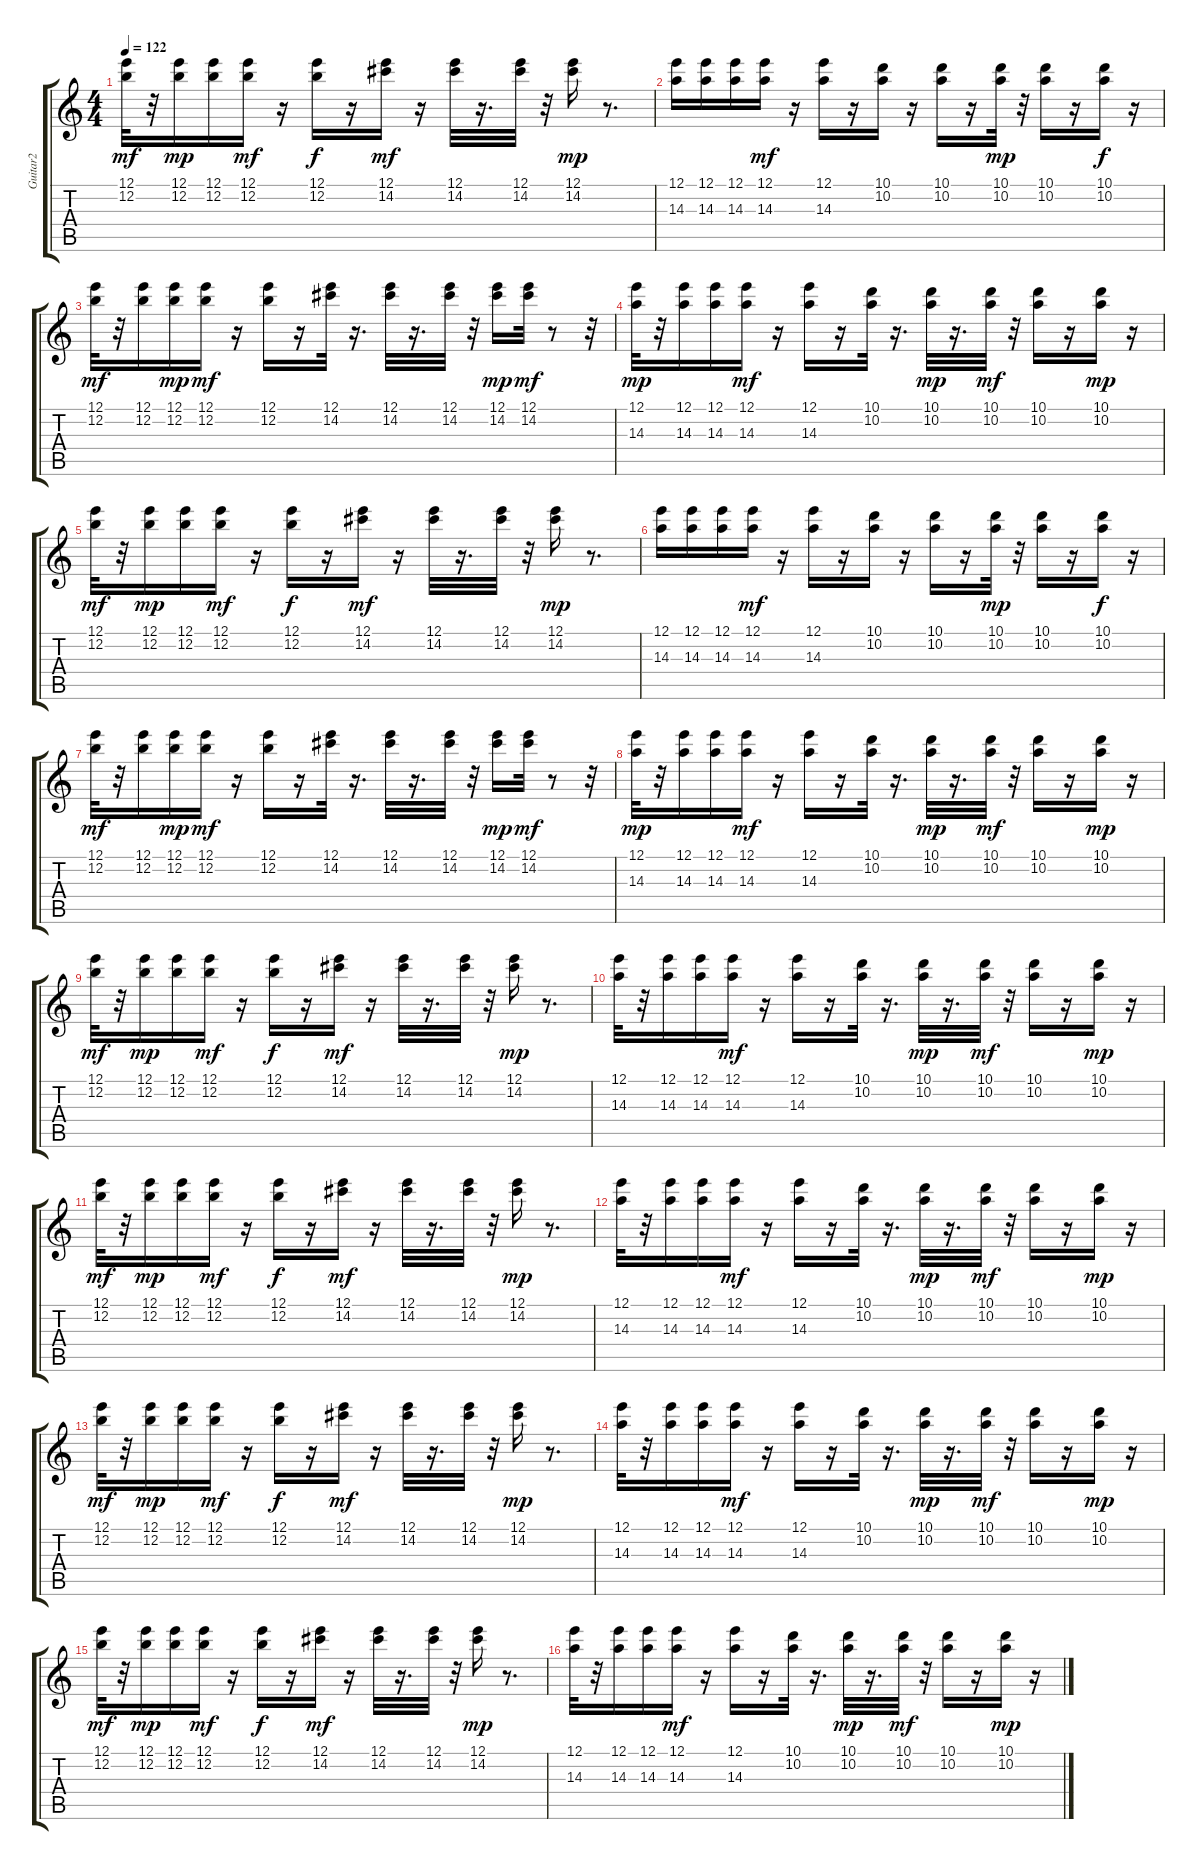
\track ("Guitar2" "Guitar2") {instrument electricguitarjazz}
\staff {score tabs}
\tuning (E4 B3 G3 D3 A2 E2) {hide}
\ts (4 4)
\tempo 122
\clef g2
\ks c
(12.1 12.2).32{dy mf} r.32 (12.1 12.2).16{dy mp} (12.1 12.2).16 (12.1 12.2).16{dy mf} r.16 (12.1 12.2).16{dy f} r.16 (12.1 14.2).16{dy mf} r.16 (12.1 14.2).32 r.16{d} (12.1 14.2).32 r.32 (12.1 14.2).16{dy mp} r.8{d} |
(12.1 14.3).16 (12.1 14.3).16 (12.1 14.3).16 (12.1 14.3).16{dy mf} r.16 (12.1 14.3).16 r.16 (10.1 10.2).16 r.16 (10.1 10.2).16 r.16 (10.1 10.2).32{dy mp} r.32 (10.1 10.2).16 r.16 (10.1 10.2).16{dy f} r.16 |
(12.1 12.2).32{dy mf} r.32 (12.1 12.2).16 (12.1 12.2).16{dy mp} (12.1 12.2).16{dy mf} r.16 (12.1 12.2).16 r.16 (12.1 14.2).32 r.16{d} (12.1 14.2).32 r.16{d} (12.1 14.2).32 r.32 (12.1 14.2).16{dy mp} (12.1 14.2).32{dy mf} r.8 r.32 |
(12.1 14.3).32{dy mp} r.32 (12.1 14.3).16 (12.1 14.3).16 (12.1 14.3).16{dy mf} r.16 (12.1 14.3).16 r.16 (10.1 10.2).32 r.16{d} (10.1 10.2).32{dy mp} r.16{d} (10.1 10.2).32{dy mf} r.32 (10.1 10.2).16 r.16 (10.1 10.2).16{dy mp} r.16 |
(12.1 12.2).32{dy mf} r.32 (12.1 12.2).16{dy mp} (12.1 12.2).16 (12.1 12.2).16{dy mf} r.16 (12.1 12.2).16{dy f} r.16 (12.1 14.2).16{dy mf} r.16 (12.1 14.2).32 r.16{d} (12.1 14.2).32 r.32 (12.1 14.2).16{dy mp} r.8{d} |
(12.1 14.3).16 (12.1 14.3).16 (12.1 14.3).16 (12.1 14.3).16{dy mf} r.16 (12.1 14.3).16 r.16 (10.1 10.2).16 r.16 (10.1 10.2).16 r.16 (10.1 10.2).32{dy mp} r.32 (10.1 10.2).16 r.16 (10.1 10.2).16{dy f} r.16 |
(12.1 12.2).32{dy mf} r.32 (12.1 12.2).16 (12.1 12.2).16{dy mp} (12.1 12.2).16{dy mf} r.16 (12.1 12.2).16 r.16 (12.1 14.2).32 r.16{d} (12.1 14.2).32 r.16{d} (12.1 14.2).32 r.32 (12.1 14.2).16{dy mp} (12.1 14.2).32{dy mf} r.8 r.32 |
(12.1 14.3).32{dy mp} r.32 (12.1 14.3).16 (12.1 14.3).16 (12.1 14.3).16{dy mf} r.16 (12.1 14.3).16 r.16 (10.1 10.2).32 r.16{d} (10.1 10.2).32{dy mp} r.16{d} (10.1 10.2).32{dy mf} r.32 (10.1 10.2).16 r.16 (10.1 10.2).16{dy mp} r.16 |
(12.1 12.2).32{dy mf} r.32 (12.1 12.2).16{dy mp} (12.1 12.2).16 (12.1 12.2).16{dy mf} r.16 (12.1 12.2).16{dy f} r.16 (12.1 14.2).16{dy mf} r.16 (12.1 14.2).32 r.16{d} (12.1 14.2).32 r.32 (12.1 14.2).16{dy mp} r.8{d} |
(12.1 14.3).32 r.32 (12.1 14.3).16 (12.1 14.3).16 (12.1 14.3).16{dy mf} r.16 (12.1 14.3).16 r.16 (10.1 10.2).32 r.16{d} (10.1 10.2).32{dy mp} r.16{d} (10.1 10.2).32{dy mf} r.32 (10.1 10.2).16 r.16 (10.1 10.2).16{dy mp} r.16 |
(12.1 12.2).32{dy mf} r.32 (12.1 12.2).16{dy mp} (12.1 12.2).16 (12.1 12.2).16{dy mf} r.16 (12.1 12.2).16{dy f} r.16 (12.1 14.2).16{dy mf} r.16 (12.1 14.2).32 r.16{d} (12.1 14.2).32 r.32 (12.1 14.2).16{dy mp} r.8{d} |
(12.1 14.3).32 r.32 (12.1 14.3).16 (12.1 14.3).16 (12.1 14.3).16{dy mf} r.16 (12.1 14.3).16 r.16 (10.1 10.2).32 r.16{d} (10.1 10.2).32{dy mp} r.16{d} (10.1 10.2).32{dy mf} r.32 (10.1 10.2).16 r.16 (10.1 10.2).16{dy mp} r.16 |
(12.1 12.2).32{dy mf} r.32 (12.1 12.2).16{dy mp} (12.1 12.2).16 (12.1 12.2).16{dy mf} r.16 (12.1 12.2).16{dy f} r.16 (12.1 14.2).16{dy mf} r.16 (12.1 14.2).32 r.16{d} (12.1 14.2).32 r.32 (12.1 14.2).16{dy mp} r.8{d} |
(12.1 14.3).32 r.32 (12.1 14.3).16 (12.1 14.3).16 (12.1 14.3).16{dy mf} r.16 (12.1 14.3).16 r.16 (10.1 10.2).32 r.16{d} (10.1 10.2).32{dy mp} r.16{d} (10.1 10.2).32{dy mf} r.32 (10.1 10.2).16 r.16 (10.1 10.2).16{dy mp} r.16 |
(12.1 12.2).32{dy mf} r.32 (12.1 12.2).16{dy mp} (12.1 12.2).16 (12.1 12.2).16{dy mf} r.16 (12.1 12.2).16{dy f} r.16 (12.1 14.2).16{dy mf} r.16 (12.1 14.2).32 r.16{d} (12.1 14.2).32 r.32 (12.1 14.2).16{dy mp} r.8{d} |
(12.1 14.3).32 r.32 (12.1 14.3).16 (12.1 14.3).16 (12.1 14.3).16{dy mf} r.16 (12.1 14.3).16 r.16 (10.1 10.2).32 r.16{d} (10.1 10.2).32{dy mp} r.16{d} (10.1 10.2).32{dy mf} r.32 (10.1 10.2).16 r.16 (10.1 10.2).16{dy mp} r.16
